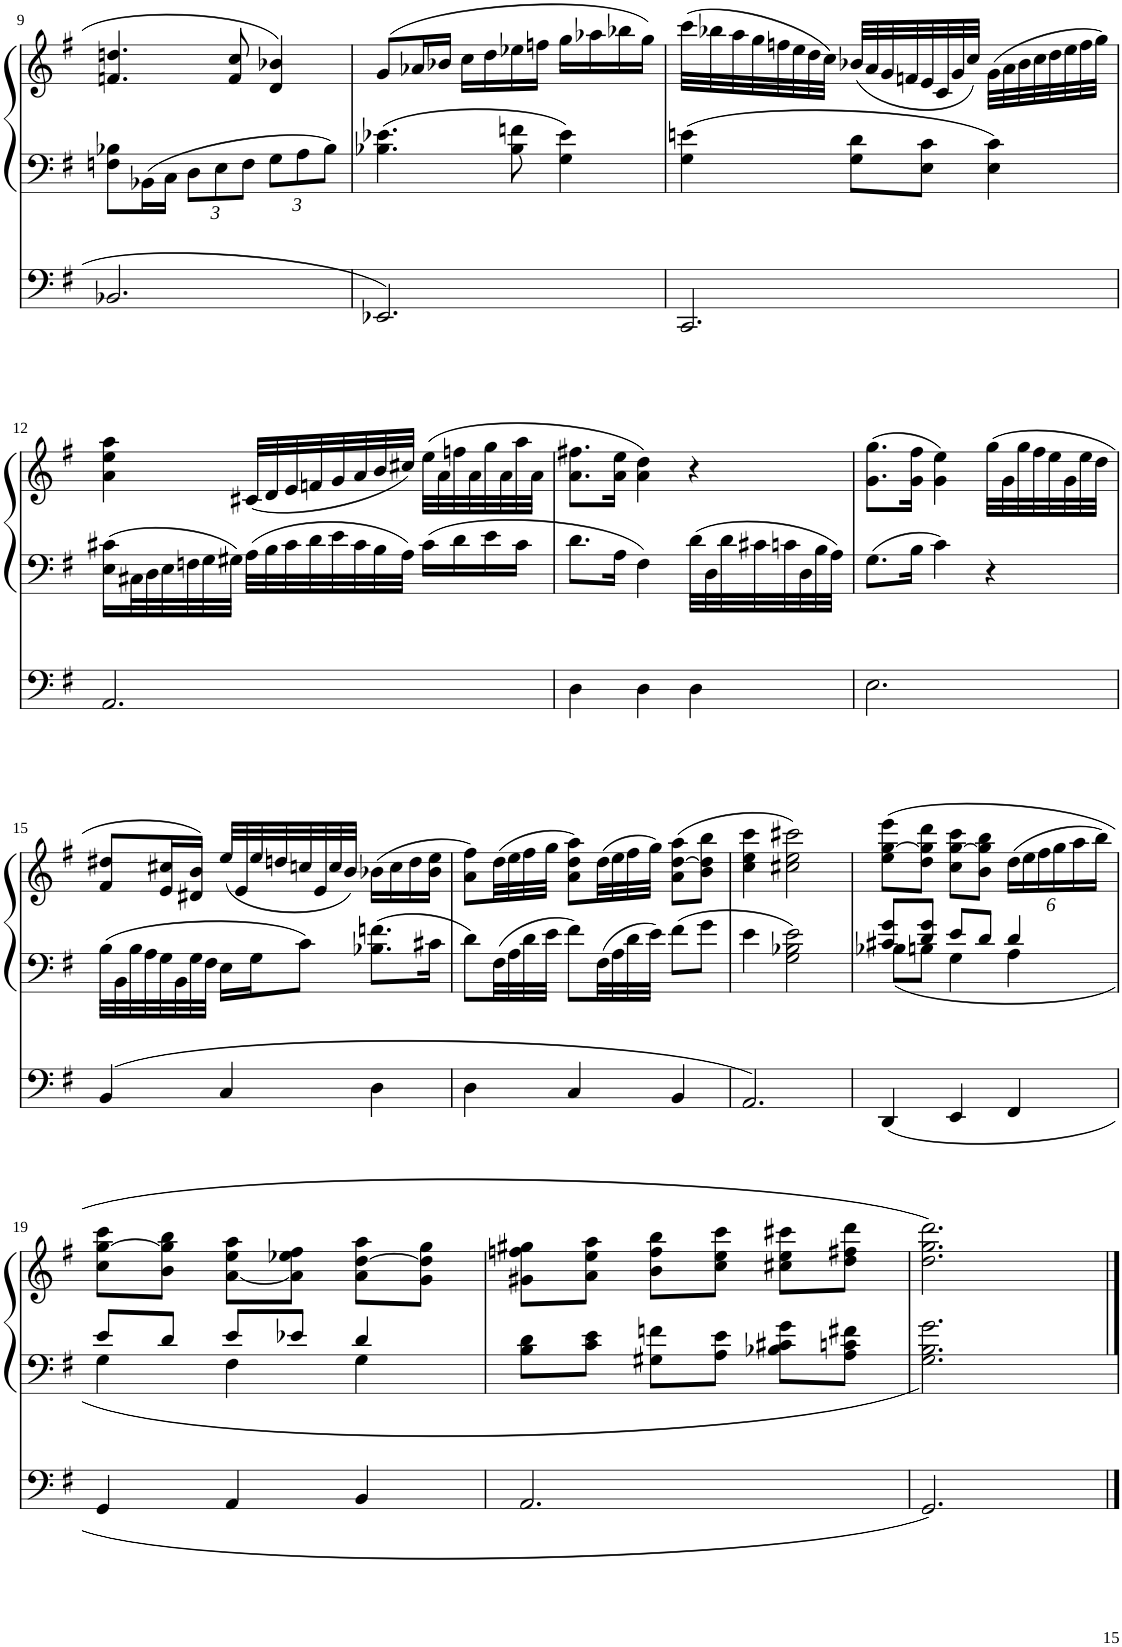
**kern	**kern	**kern
*part2	*part1	*part1
*staff3	*staff2	*staff1
*I"Pedal	*I"Manual	*
!!LO:PB:g=z
*clefF4	*clefF4	*clefG2
*k[f#]	*k[f#]	*k[f#]
*G:	*G:	*G:
*M3/4	*M3/4	*M3/4
=9	=9	=9
2.BB-X/	8Fn\ 8B-X\L	4.fn/ 4.ddn/
.	16BB-X\L	.
.	16C\JJ	.
*	*Xbrackettup	*
.	12D\L	.
.	12E\	.
.	.	8f/ 8cc/
.	12F\J	.
.	12G\L	4d/ 4b-X/
.	12A\	.
.	12B-\J	.
=10	=10	=10
2.EE-X/	4.B-X\ 4.e-X\	(8g/L
.	.	16a-X/L
.	.	16b-X/JJ
.	.	16cc\LL
.	.	16dd\
.	8B-\ 8fn\	16ee-X\
.	.	16ffn\JJ
.	4G\ 4e-\	16gg\LL
.	.	16aa-X\
.	.	16bb-X\
.	.	16gg\JJ)
=11	=11	=11
2.CC/	4G\ 4en\	(32ccc\LLL
.	.	32bb-X\
.	.	32aa\
.	.	32gg\
.	.	32ffn\
.	.	32ee\
.	.	32dd\
.	.	32cc\JJJ)
.	8G\ 8d\L	(32b-X/LLL
.	.	32a/
.	.	32g/
.	.	32fn/
.	8E\ 8c\J	32e/
.	.	32c/
.	.	32g/
.	.	32cc/JJJ)
.	4E\ 4c\	(32g\LLL
.	.	32a\
.	.	32b-\
.	.	32cc\
.	.	32dd\
.	.	32ee\
.	.	32ff\
.	.	32gg\JJJ)
!!LO:LB:g=z
=12	=12	=12
2.AA/	16E\ 16c#X\LL	4a\ 4ee\ 4aa\
.	32C#X\L	.
.	32D\	.
.	32E\	.
.	32Fn\	.
.	32G\	.
.	32G#X\JJJ	.
.	32A\LLL	(32c#X/LLL
.	32B\	32d/
.	32c#\	32e/
.	32d\	32fn/
.	32e\	32g/
.	32c#\	32a/
.	32B\	32b/
.	32A\JJJ	32cc#X/JJJ)
.	16c#\LL	(32ee\LLL
.	.	32a\
.	16d\	32ffn\
.	.	32a\
.	16e\	32gg\
.	.	32a\
.	16c#\JJ	32aa\
.	.	32a\JJJ
=13	=13	=13
4D\	8.d\L	8.a\ 8.ff#X\L
.	16A\Jk	16a\ 16ee\Jk
4D\	4F#\	4a\ 4dd\)
4D\	32d\LLL	4r
.	32D\	.
.	32d\	.
.	32c#X\	.
.	32cn\	.
.	32D\	.
.	32B\	.
.	32A\JJJ	.
=14	=14	=14
2.E\	8.G\L	(8.g\ 8.gg\L
.	16B\Jk	16g\ 16ff#\Jk
.	4c\	4g\ 4ee\)
.	4r	(32gg\LLL
.	.	32g\
.	.	32gg\
.	.	32ff#\
.	.	32ee\
.	.	32g\
.	.	32ee\
.	.	32dd\JJJ
!!LO:LB:g=z
=15	=15	=15
(4BB/	32B\LLL	8f#/ 8dd#X/L
.	32BB\	.
.	32B\	.
.	32A\	.
.	32G\	16e/ 16cc#X/L
.	32BB\	.
.	32G\	16d#X/ 16b/JJ)
.	32F#\JJJ	.
4C/	16E\LL	(32ee/LLL
.	.	32e/
.	16G\J	32ee/
.	.	32ddn/
.	8c\J	32ccn/
.	.	32e/
.	.	32cc/
.	.	32b/JJJ)
4D\	8.B-X\ 8.fn\L	(16b-X\LL
.	.	16cc\
.	.	16dd\
.	16c#X\Jk	16b-\ 16ee\JJ
=16	=16	=16
4D\	8d\L	8a\ 8ff#\L)
.	32F#\LL	(32dd\LL
.	32A\	32ee\
.	32d\	32ff#\
.	32e\JJJ	32gg\JJJ
4C/	8f#\L	8a\ 8dd\ 8aa\L)
.	32F#\LL	(32dd\LL
.	32A\	32ee\
.	32d\	32ff#\
.	32e\JJJ	32gg\JJJ)
4BB/	8f#\L	(8a\ [8dd\ 8aa\L
.	8g\J	8b\ 8dd\] 8bb\J
=17	=17	=17
2.AA/)	4e\	4cc\ 4ee\ 4ccc\
.	2G\ 2B-X\ 2e\	2cc#X\ 2ee\ 2ccc#X\)
=18	=18	=18
*	*^	*
(4DD/	8c#X/ 8g/L	8B-X\L	(8ee\ [8gg\ 8eee\L
.	8d/ 8g/J	8Bn\J	8dd\ 8gg\] 8ddd\J
4EE/	8e/L	4G\	8cc\ [8gg\ 8ccc\L
.	8d/J	.	8b\ 8gg\] 8bb\J
*	*	*	*Xbrackettup
4FF#/	4d/	4A\	(24dd\LL
.	.	.	24ee\
.	.	.	24ff#\
.	.	.	24gg\
.	.	.	24aa\
.	.	.	24bb\JJ)
!!LO:LB:g=z
=19	=19	=19	=19
4GG/	8e/L	4G\	8cc\ [8gg\ 8ccc\L
.	8d/J	.	8b\ 8gg\] 8bb\J
4AA/	8e/L	4F#\	[8a\ 8ee\ 8aa\L
.	8e-X/J	.	8a\] 8ee-X\ 8ff#\J
4BB/	4d/	4G\	8a\ [8dd\ 8aa\L
.	.	.	8g\ 8dd\] 8gg\J
*	*v	*v	*
=20	=20	=20
2.AA/	8B\ 8d\L	8g#X\ 8ffn\ 8gg#X\L
.	8c\ 8e\J	8a\ 8ee\ 8aa\J
.	8G#X\ 8fn\L	8b\ 8ff\ 8bb\L
.	8A\ 8e\J	8cc\ 8ee\ 8ccc\J
.	8B-X\ 8c#X\ 8g\L	8cc#X\ 8ee\ 8ccc#X\L
.	8A\ 8cn\ 8f#X\J	8dd\ 8ff#X\ 8ddd\J
=21	=21	=21
2.GG/)	2.G\ 2.B\ 2.g\	2.dd\ 2.gg\ 2.ddd\)
==	==	==
*-	*-	*-
